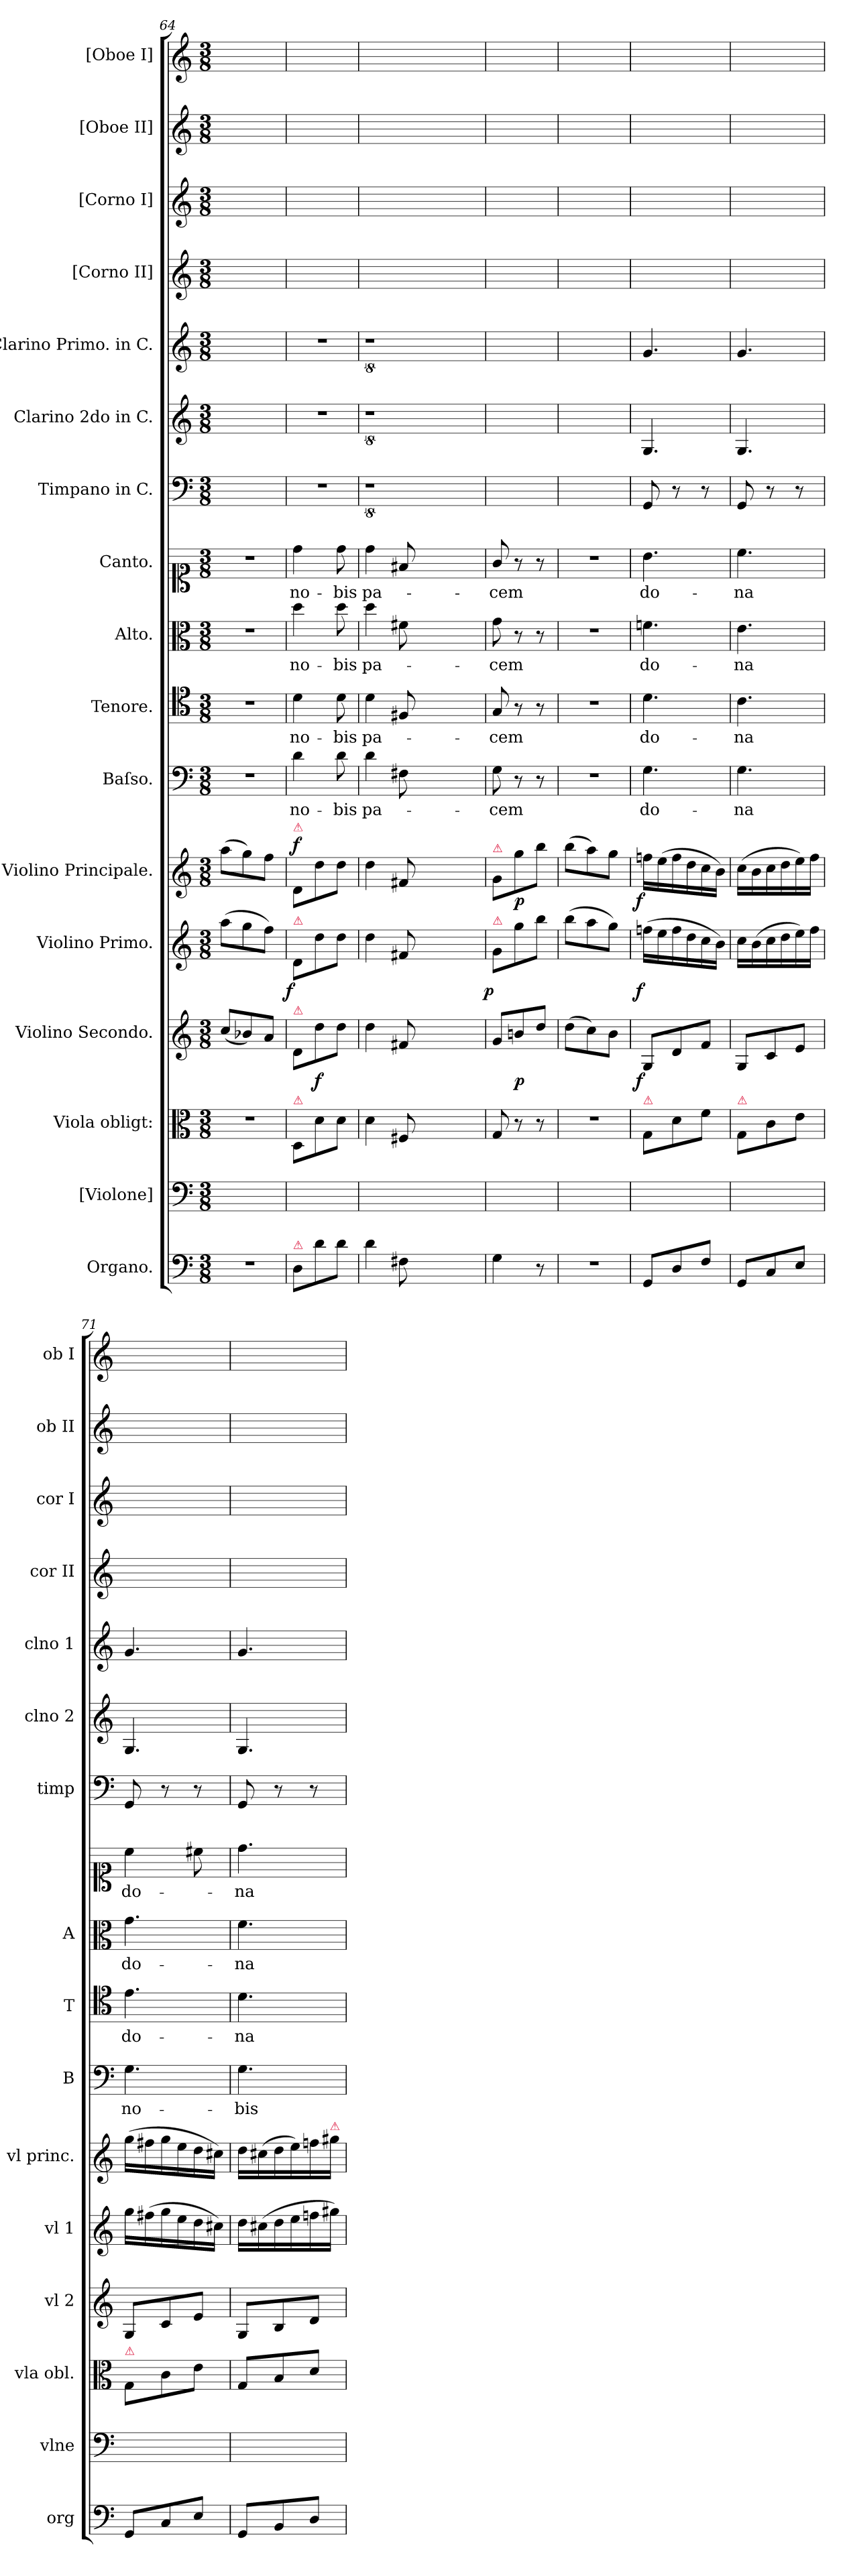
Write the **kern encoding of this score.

**kern	**kern	**kern	**kern	**dynam	**kern	**dynam	**kern	**dynam	**kern	**text	**kern	**text	**kern	**text	**kern	**text	**kern	**kern	**kern	**kern	**kern	**kern	**kern
*part17	*part16	*part15	*part14	*part14	*part13	*part13	*part12	*part12	*part11	*part11	*part10	*part10	*part9	*part9	*part8	*part8	*part7	*part6	*part5	*part4	*part3	*part2	*part1
*staff17	*staff16	*staff15	*staff14	*staff14	*staff13	*staff13	*staff12	*staff12	*staff11	*staff11	*staff10	*staff10	*staff9	*staff9	*staff8	*staff8	*staff7	*staff6	*staff5	*staff4	*staff3	*staff2	*staff1
*I"Organo.	*I"[Violone]	*I"Viola obligt:	*I"Violino Secondo.	*	*I"Violino Primo.	*	*I"Violino Principale.	*	*I"Baſso.	*	*I"Tenore.	*	*I"Alto.	*	*I"Canto.	*	*I"Timpano in C.	*I"Clarino 2do in C.	*I"Clarino Primo. in C.	*I"[Corno II]	*I"[Corno I]	*I"[Oboe II]	*I"[Oboe I]
*I'org	*I'vlne	*I'vla obl.	*I'vl 2	*	*I'vl 1	*	*I'vl princ.	*	*I'B	*	*I'T	*	*I'A	*	*	*	*I'timp	*I'clno 2	*I'clno 1	*I'cor II	*I'cor I	*I'ob II	*I'ob I
*clefF4	*clefF4	*clefC3	*clefG2	*	*clefG2	*	*clefG2	*	*clefF4	*	*clefC4	*	*clefC3	*	*clefC1	*	*clefF4	*clefG2	*clefG2	*clefG2	*clefG2	*clefG2	*clefG2
*k[]	*k[]	*k[]	*k[]	*	*k[]	*	*k[]	*	*k[]	*	*k[]	*	*k[]	*	*k[]	*	*k[]	*k[]	*k[]	*k[]	*k[]	*k[]	*k[]
*M3/8	*M3/8	*M3/8	*M3/8	*	*M3/8	*	*M3/8	*	*M3/8	*	*M3/8	*	*M3/8	*	*M3/8	*	*M3/8	*M3/8	*M3/8	*M3/8	*M3/8	*M3/8	*M3/8
=64	=64	=64	=64	=64	=64	=64	=64	=64	=64	=64	=64	=64	=64	=64	=64	=64	=64	=64	=64	=64	=64	=64	=64
4.r	4.ryy	4.r	(8cc/L	.	(8aa\L	.	(8aa\L	.	4.r	.	4.r	.	4.r	.	4.r	.	4.ryy	4.ryy	4.ryy	4.ryy	4.ryy	4.ryy	4.ryy
.	.	.	8b-X/)	.	8gg\	.	8gg\)	.	.	.	.	.	.	.	.	.	.	.	.	.	.	.	.
.	.	.	8a/J	.	8ff\J)	.	8ff\J	.	.	.	.	.	.	.	.	.	.	.	.	.	.	.	.
=65	=65	=65	=65	=65	=65	=65	=65	=65	=65	=65	=65	=65	=65	=65	=65	=65	=65	=65	=65	=65	=65	=65	=65
!	!	!	!	!	!	!	!LO:TX:a:color=crimson:t=⚠	!	!	!	!	!	!	!	!	!	!	!	!	!	!	!	!
!	!	!	!	!	!LO:TX:a:color=crimson:t=⚠	!	!	!	!	!	!	!	!	!	!	!	!	!	!	!	!	!	!
!	!	!	!LO:TX:a:color=crimson:t=⚠	!	!	!	!	!	!	!	!	!	!	!	!	!	!	!	!	!	!	!	!
!	!	!LO:TX:a:color=crimson:t=⚠	!	!	!	!	!	!	!	!	!	!	!	!	!	!	!	!	!	!	!	!	!
!LO:TX:a:color=crimson:t=⚠	!	!	!	!	!	!	!	!	!	!	!	!	!	!	!	!	!	!	!	!	!	!	!
!	!	!	!	!	!	!LO:DY:b:rj	!	!LO:DY:a	!	!	!	!	!	!	!	!	!	!	!	!	!	!	!
8D/L	4.ryy	8D/L	8d/L	.	8d/L	f	8d/L	f	4d\	no-	4d\	no-	4dd\	no-	4dd\	no-	4.r	4.r	4.r	4.ryy	4.ryy	4.ryy	4.ryy
8d\	.	8d\	8dd\	f	8dd\	.	8dd\	.	.	.	.	.	.	.	.	.	.	.	.	.	.	.	.
8d\J	.	8d\J	8dd\J	.	8dd\J	.	8dd\J	.	8d\	-bis	8d\	-bis	8dd\	-bis	8dd\	-bis	.	.	.	.	.	.	.
=66	=66	=66	=66	=66	=66	=66	=66	=66	=66	=66	=66	=66	=66	=66	=66	=66	=66	=66	=66	=66	=66	=66	=66
4d\	4.ryy	4d\	4dd\	.	4dd\	.	4dd\	.	4d\	pa-	4d\	pa-	4dd\	pa-	4dd\	pa-	8%9r	8%9r	8%9r	4.ryy	4.ryy	4.ryy	4.ryy
8F#X\	.	8F#X/	8f#X/	.	8f#X/	.	8f#X/	.	8F#X\	.	8F#X/	.	8f#X\	.	8f#X/	.	.	.	.	.	.	.	.
2.ryy	2.ryy	2.ryy	2.ryy	.	2.ryy	.	2.ryy	.	2.ryy	.	2.ryy	.	2.ryy	.	2.ryy	.	.	.	.	2.ryy	2.ryy	2.ryy	2.ryy
=67	=67	=67	=67	=67	=67	=67	=67	=67	=67	=67	=67	=67	=67	=67	=67	=67	=67	=67	=67	=67	=67	=67	=67
!	!	!	!	!	!	!	!LO:TX:a:color=crimson:t=⚠	!	!	!	!	!	!	!	!	!	!	!	!	!	!	!	!
!	!	!	!	!	!LO:TX:a:color=crimson:t=⚠	!	!	!	!	!	!	!	!	!	!	!	!	!	!	!	!	!	!
!	!	!	!	!	!	!LO:DY:b:rj	!	!	!	!	!	!	!	!	!	!	!	!	!	!	!	!	!
4G\	4.ryy	8G/	8g/L	.	8g/L	p	8g/L	.	8G\	-cem	8G/	-cem	8g\	-cem	8g/	-cem	4.ryy	4.ryy	4.ryy	4.ryy	4.ryy	4.ryy	4.ryy
!	!	!	!	!	!	!	!	!LO:DY:b	!	!	!	!	!	!	!	!	!	!	!	!	!	!	!
.	.	8r	8bn/	p	8gg\	.	8gg\	p	8r	.	8r	.	8r	.	8r	.	.	.	.	.	.	.	.
8r	.	8r	8dd/J	.	8bb\J	.	8bb\J	.	8r	.	8r	.	8r	.	8r	.	.	.	.	.	.	.	.
=68	=68	=68	=68	=68	=68	=68	=68	=68	=68	=68	=68	=68	=68	=68	=68	=68	=68	=68	=68	=68	=68	=68	=68
4.r	4.ryy	4.r	(8dd\L	.	(8bb\L	.	(8bb\L	.	4.r	.	4.r	.	4.r	.	4.r	.	4.ryy	4.ryy	4.ryy	4.ryy	4.ryy	4.ryy	4.ryy
.	.	.	8cc\)	.	8aa\	.	8aa\)	.	.	.	.	.	.	.	.	.	.	.	.	.	.	.	.
.	.	.	8b\J	.	8gg\J)	.	8gg\J	.	.	.	.	.	.	.	.	.	.	.	.	.	.	.	.
=69	=69	=69	=69	=69	=69	=69	=69	=69	=69	=69	=69	=69	=69	=69	=69	=69	=69	=69	=69	=69	=69	=69	=69
!	!	!LO:TX:a:color=crimson:t=⚠	!	!	!	!	!	!	!	!	!	!	!	!	!	!	!	!	!	!	!	!	!
!	!	!	!	!LO:DY:rj	!	!LO:DY:b:rj	!	!LO:DY:b:rj	!	!	!	!	!	!	!	!	!	!	!	!	!	!	!
8GG/L	4.ryy	8G/L	8G/L	f	(16ffn\LL	f	16ffn\LL	f	4.G\	do-	4.d\	do-	4.fn\	do-	4.b\	do-	8GG/	4.G/	4.g/	4.ryy	4.ryy	4.ryy	4.ryy
.	.	.	.	.	16ee\	.	(16ee\	.	.	.	.	.	.	.	.	.	.	.	.	.	.	.	.
8D/	.	8d\	8d/	.	16ff\	.	16ff\	.	.	.	.	.	.	.	.	.	8r	.	.	.	.	.	.
.	.	.	.	.	16dd\	.	16dd\	.	.	.	.	.	.	.	.	.	.	.	.	.	.	.	.
8F/J	.	8f\J	8f/J	.	16cc\	.	16cc\	.	.	.	.	.	.	.	.	.	8r	.	.	.	.	.	.
.	.	.	.	.	16b\JJ)	.	16b\JJ)	.	.	.	.	.	.	.	.	.	.	.	.	.	.	.	.
=70	=70	=70	=70	=70	=70	=70	=70	=70	=70	=70	=70	=70	=70	=70	=70	=70	=70	=70	=70	=70	=70	=70	=70
!	!	!LO:TX:a:color=crimson:t=⚠	!	!	!	!	!	!	!	!	!	!	!	!	!	!	!	!	!	!	!	!	!
8GG/L	4.ryy	8G/L	8G/L	.	16cc\LL	.	(16cc\LL	.	4.G\	-na	4.c\	-na	4.e\	-na	4.cc\	-na	8GG/	4.G/	4.g/	4.ryy	4.ryy	4.ryy	4.ryy
.	.	.	.	.	(16b\	.	16b\	.	.	.	.	.	.	.	.	.	.	.	.	.	.	.	.
8C/	.	8c\	8c/	.	16cc\	.	16cc\	.	.	.	.	.	.	.	.	.	8r	.	.	.	.	.	.
.	.	.	.	.	16dd\	.	16dd\	.	.	.	.	.	.	.	.	.	.	.	.	.	.	.	.
8E/J	.	8e\J	8e/J	.	16ee\)	.	16ee\)	.	.	.	.	.	.	.	.	.	8r	.	.	.	.	.	.
.	.	.	.	.	16ff\JJ	.	16ff\JJ	.	.	.	.	.	.	.	.	.	.	.	.	.	.	.	.
=71	=71	=71	=71	=71	=71	=71	=71	=71	=71	=71	=71	=71	=71	=71	=71	=71	=71	=71	=71	=71	=71	=71	=71
!	!	!LO:TX:a:color=crimson:t=⚠	!	!	!	!	!	!	!	!	!	!	!	!	!	!	!	!	!	!	!	!	!
8GG/L	4.ryy	8G/L	8G/L	.	16gg\LL	.	(16gg\LL	.	4.G\	no-	4.e\	do-	4.g\	do-	4cc\	do-	8GG/	4.G/	4.g/	4.ryy	4.ryy	4.ryy	4.ryy
.	.	.	.	.	(16ff#X\	.	16ff#X\	.	.	.	.	.	.	.	.	.	.	.	.	.	.	.	.
8C/	.	8c\	8c/	.	16gg\	.	16gg\	.	.	.	.	.	.	.	.	.	8r	.	.	.	.	.	.
.	.	.	.	.	16ee\	.	16ee\	.	.	.	.	.	.	.	.	.	.	.	.	.	.	.	.
8E/J	.	8e\J	8e/J	.	16dd\	.	16dd\	.	.	.	.	.	.	.	8cc#X\	.	8r	.	.	.	.	.	.
.	.	.	.	.	16cc#X\JJ)	.	16cc#X\JJ)	.	.	.	.	.	.	.	.	.	.	.	.	.	.	.	.
=72	=72	=72	=72	=72	=72	=72	=72	=72	=72	=72	=72	=72	=72	=72	=72	=72	=72	=72	=72	=72	=72	=72	=72
8GG/L	4.ryy	8G/L	8G/L	.	16dd\LL	.	16dd\LL	.	4.G\	-bis	4.d\	-na	4.f\	-na	4.dd\	-na	8GG/	4.G/	4.g/	4.ryy	4.ryy	4.ryy	4.ryy
.	.	.	.	.	(16cc#X\	.	(16cc#X\	.	.	.	.	.	.	.	.	.	.	.	.	.	.	.	.
8BB/	.	8B/	8B/	.	16dd\	.	16dd\	.	.	.	.	.	.	.	.	.	8r	.	.	.	.	.	.
.	.	.	.	.	16ee\	.	16ee\)	.	.	.	.	.	.	.	.	.	.	.	.	.	.	.	.
8D/J	.	8d/J	8d/J	.	16ffn\	.	16ffn\	.	.	.	.	.	.	.	.	.	8r	.	.	.	.	.	.
!	!	!	!	!	!	!	!LO:TX:a:color=crimson:t=⚠	!	!	!	!	!	!	!	!	!	!	!	!	!	!	!	!
.	.	.	.	.	16gg#X\JJ)	.	16gg#X\JJ	.	.	.	.	.	.	.	.	.	.	.	.	.	.	.	.
=	=	=	=	=	=	=	=	=	=	=	=	=	=	=	=	=	=	=	=	=	=	=	=
*-	*-	*-	*-	*-	*-	*-	*-	*-	*-	*-	*-	*-	*-	*-	*-	*-	*-	*-	*-	*-	*-	*-	*-
